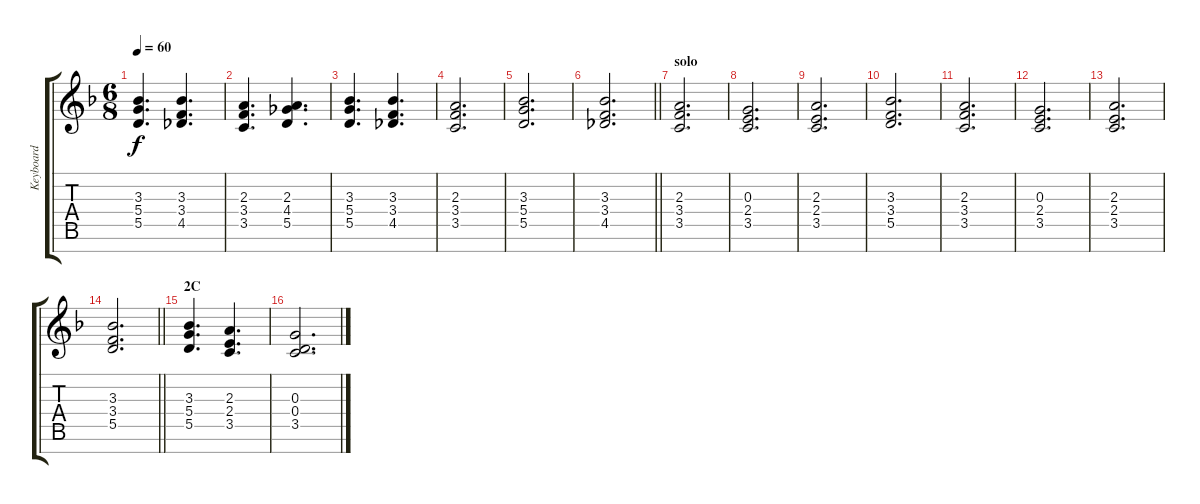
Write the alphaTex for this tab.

\track ("Keyboard" "Keyboard") {instrument fx5brightness}
\staff {score tabs}
\tuning (E5 B4 G4 D4 A3 E3 B2) {hide}
\ts (6 8)
\tempo 60
\clef g2
\ks f
(3.3 5.4 5.5).4{d dy f} (3.3 3.4 4.5).4{d} |
(2.3 3.4 3.5).4{d} (2.3 4.4 5.5).4{d} |
(3.3 5.4 5.5).4{d} (3.3 3.4 4.5).4{d} |
(2.3 3.4 3.5).2{d} |
(3.3 5.4 5.5).2{d} |
\barLineRight lightlight
(3.3 3.4 4.5).2{d} |
\section ("" "solo")
(2.3 3.4 3.5).2{d} |
(0.3 2.4 3.5).2{d} |
(2.3 2.4 3.5).2{d} |
(3.3 3.4 5.5).2{d} |
(2.3 3.4 3.5).2{d} |
(0.3 2.4 3.5).2{d} |
(2.3 2.4 3.5).2{d} |
\barLineRight lightlight
(3.3 3.4 5.5).2{d} |
\section ("" "2C")
(3.3 5.4 5.5).4{d} (2.3 2.4 3.5).4{d} |
(0.3 0.4 3.5).2{d}
